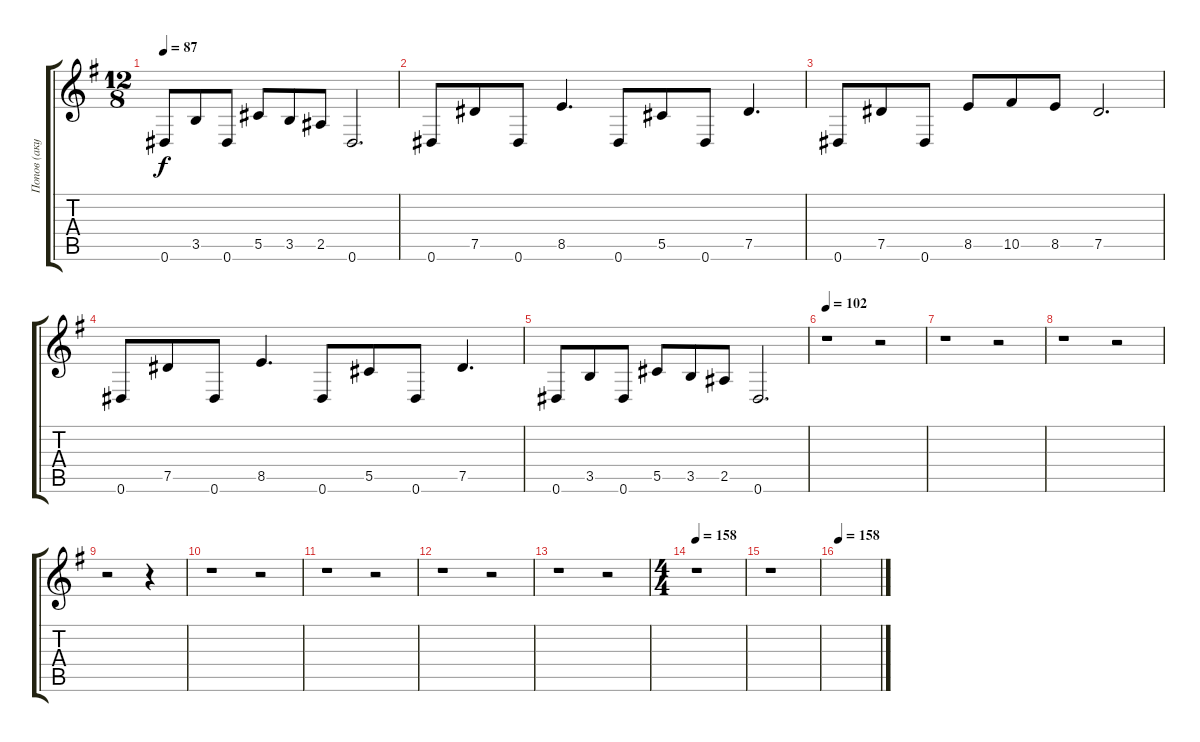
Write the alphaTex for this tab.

\track ("Попов (акустика)" "Попов (аку") {instrument electricguitarclean}
\staff {score tabs}
\tuning (Eb4 Bb3 Gb3 Db3 Ab2 Eb2) {hide}
\ts (12 8)
\tempo 87
\clef g2
\ks g
0.6.8{dy f} 3.5.8 0.6.8 5.5.8 3.5.8 2.5.8 0.6.2{d} |
0.6.8 7.5.8 0.6.8 8.5.4{d} 0.6.8 5.5.8 0.6.8 7.5.4{d} |
0.6.8 7.5.8 0.6.8 8.5.8 10.5.8 8.5.8 7.5.2{d} |
0.6.8 7.5.8 0.6.8 8.5.4{d} 0.6.8 5.5.8 0.6.8 7.5.4{d} |
0.6.8 3.5.8 0.6.8 5.5.8 3.5.8 2.5.8 0.6.2{d} |
\tempo 102
r.1 r.2 |
r.1 r.2 |
r.1 r.2 |
r.2 r.4 |
r.1 r.2 |
r.1 r.2 |
r.1 r.2 |
r.1 r.2 |
\ts (4 4)
\tempo 158
r.1 |
r.1 |
\tempo 158
